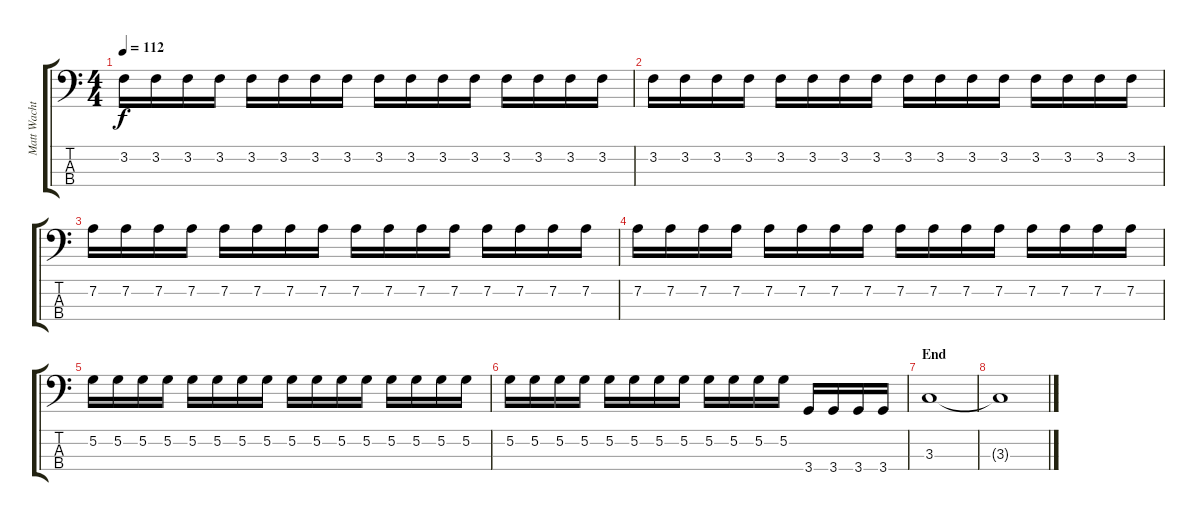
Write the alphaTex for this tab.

\track ("Matt Wachter Bass" "Matt Wacht") {instrument electricbasspick}
\staff {score tabs}
\tuning (G2 D2 A1 E1) {hide}
\ts (4 4)
\tempo 112
\clef f4
\ks c
3.2.16{dy f} 3.2.16 3.2.16 3.2.16 3.2.16 3.2.16 3.2.16 3.2.16 3.2.16 3.2.16 3.2.16 3.2.16 3.2.16 3.2.16 3.2.16 3.2.16 |
3.2.16 3.2.16 3.2.16 3.2.16 3.2.16 3.2.16 3.2.16 3.2.16 3.2.16 3.2.16 3.2.16 3.2.16 3.2.16 3.2.16 3.2.16 3.2.16 |
7.2.16 7.2.16 7.2.16 7.2.16 7.2.16 7.2.16 7.2.16 7.2.16 7.2.16 7.2.16 7.2.16 7.2.16 7.2.16 7.2.16 7.2.16 7.2.16 |
7.2.16 7.2.16 7.2.16 7.2.16 7.2.16 7.2.16 7.2.16 7.2.16 7.2.16 7.2.16 7.2.16 7.2.16 7.2.16 7.2.16 7.2.16 7.2.16 |
5.2.16 5.2.16 5.2.16 5.2.16 5.2.16 5.2.16 5.2.16 5.2.16 5.2.16 5.2.16 5.2.16 5.2.16 5.2.16 5.2.16 5.2.16 5.2.16 |
5.2.16 5.2.16 5.2.16 5.2.16 5.2.16 5.2.16 5.2.16 5.2.16 5.2.16 5.2.16 5.2.16 5.2.16 3.4.16 3.4.16 3.4.16 3.4.16 |
\section ("" "End")
3.3.1 |
3.3{t}.1
